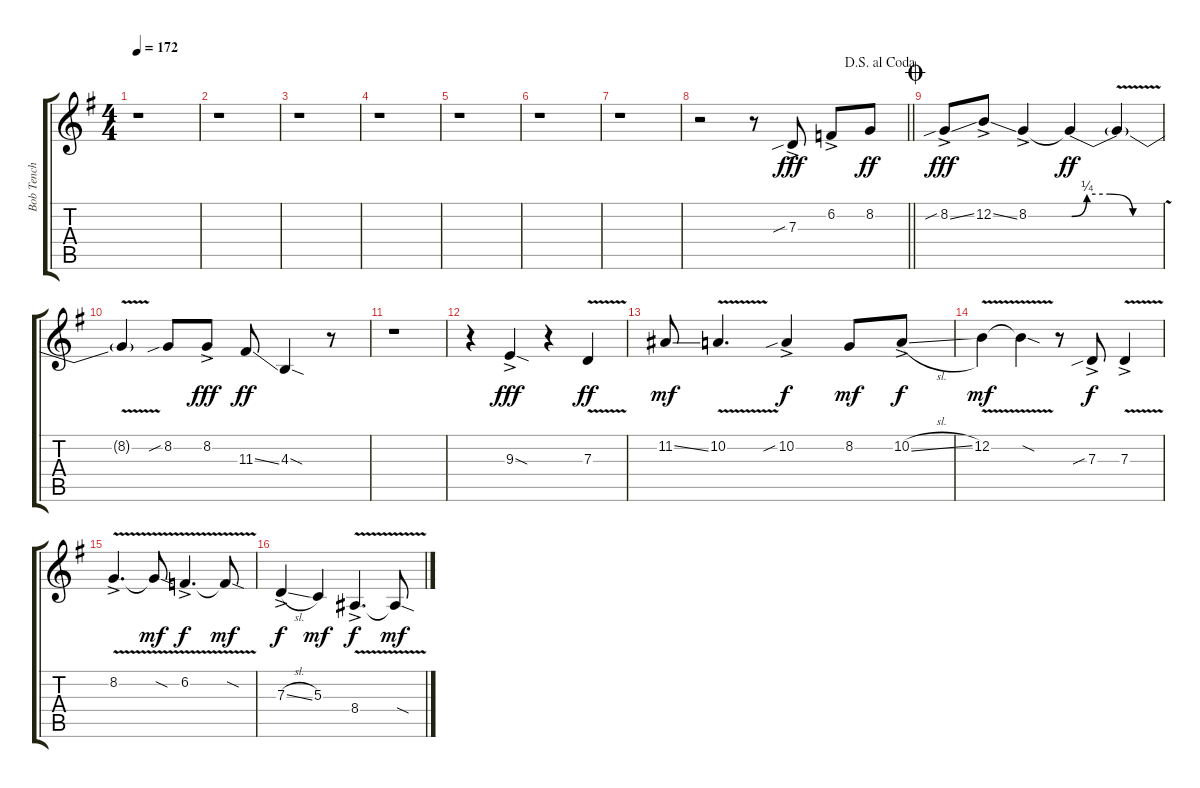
\track ("Bob Tench" "Bob Tench") {instrument trombone}
\staff {score tabs}
\tuning (E4 B3 G3 D3 A2 E2) {hide}
\ts (4 4)
\tempo 172
\clef g2
\ks g
r.1{dy f} |
r.1 |
r.1 |
r.1 |
r.1 |
r.1 |
r.1 |
\jump dalsegnoalcoda
\barLineRight lightlight
r.2 r.8 7.3{sib ac}.8{dy fff} 6.2{ac}.8 8.2.8{dy ff} |
\jump coda
8.2{sib ss ac}.8{dy fff} 12.2{ss ac}.8 8.2{ac}.4 8.2{be (custom 0 0 10 1 25 1 40 0 60 0) t}.4{dy ff} 8.2{v t}.4 |
8.2{v t}.4 8.2{sib}.8 8.2{ac}.8{dy fff} 11.3{ss}.8{dy ff} 4.3{sod}.4 r.8 |
r.1 |
r.4 9.3{sod ac}.4{dy fff} r.4 7.3{v}.4{dy ff} |
11.2{ss}.8{dy mf} 10.2{v}.4{d} 10.2{sib ac}.4{dy f} 8.2.8{dy mf} 10.2{sl ac}.8{dy f} |
12.2{v}.4{dy mf} 12.2{sod t}.4 r.8 7.3{sib ac}.8{dy f} 7.3{v ac}.4 |
8.2{v ac}.4{d} 8.2{sod t}.8{dy mf} 6.2{v ac}.4{d dy f} 6.2{sod t}.8{dy mf} |
7.3{sl ac}.4{dy f} 5.3.4{dy mf} 8.4{v ac}.4{d dy f} 8.4{sod t}.8{dy mf}
